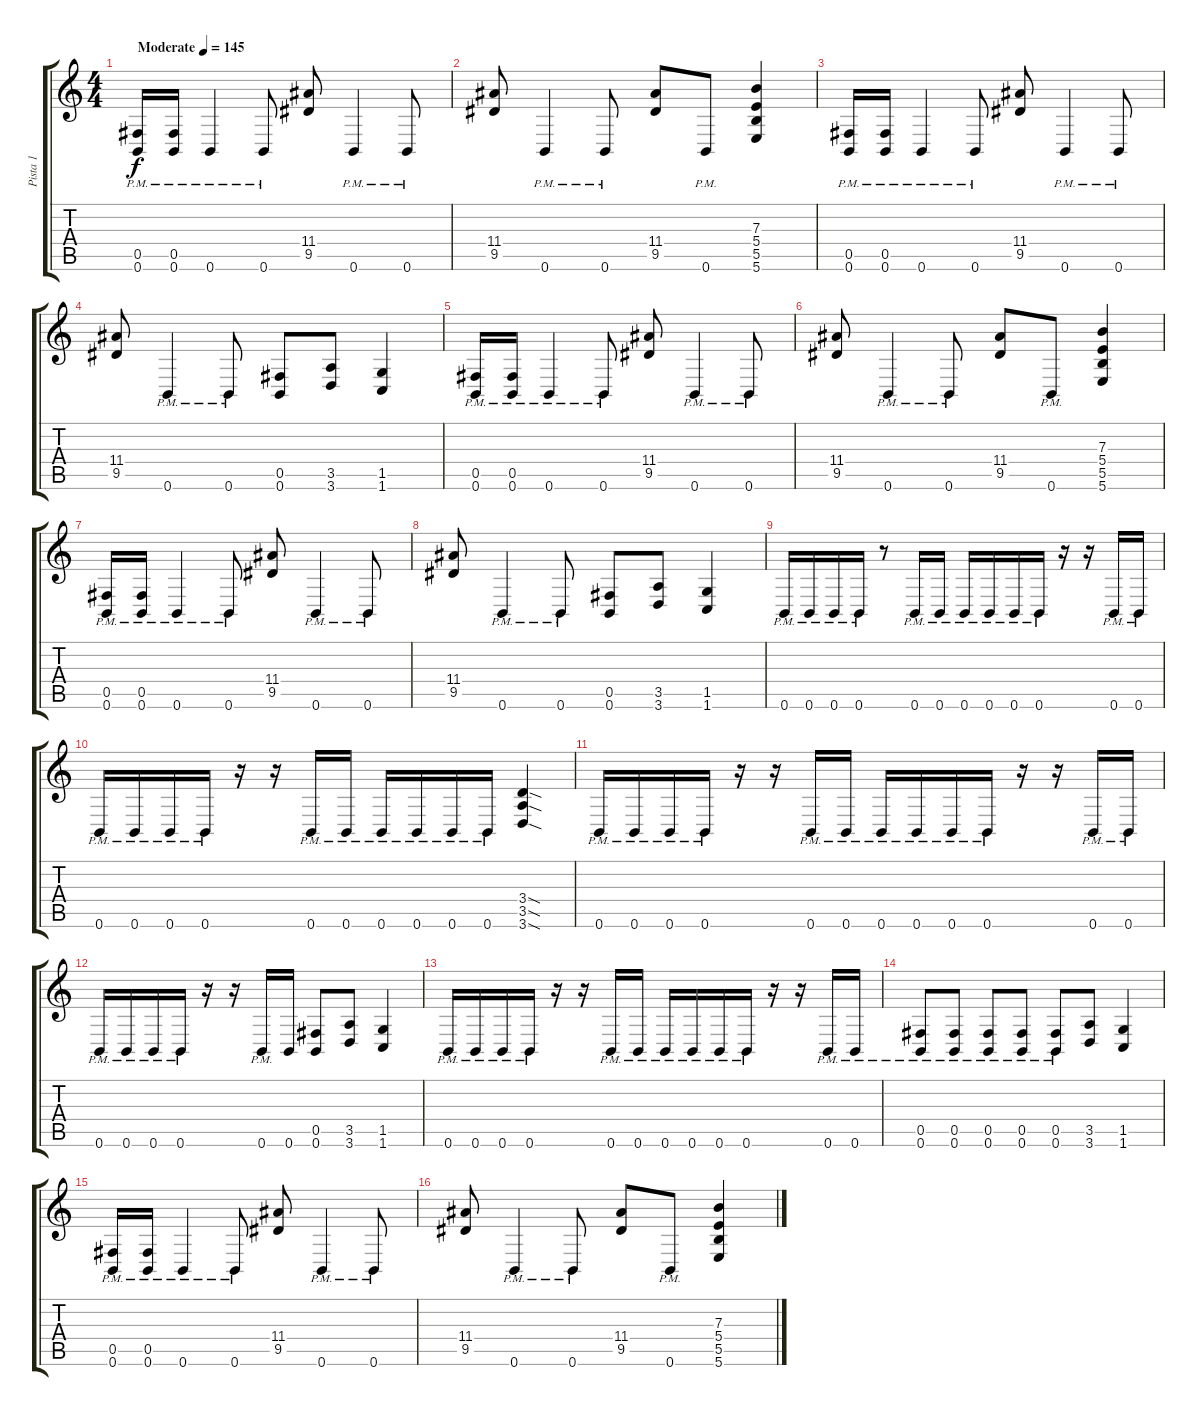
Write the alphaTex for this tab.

\track ("Pista 1" "Pista 1") {instrument distortionguitar}
\staff {score tabs}
\tuning (Db4 Ab4 E3 B2 Gb2 B1) {hide}
\ts (4 4)
\tempo (145 "Moderate")
\clef g2
\ks c
(0.5{pm} 0.6{pm}).16{dy f instrument distortionguitar} (0.5{pm} 0.6{pm}).16 0.6{pm}.4 0.6{pm}.8 (11.4 9.5).8 0.6{pm}.4 0.6{pm}.8 |
(11.4 9.5).8 0.6{pm}.4 0.6{pm}.8 (11.4 9.5).8 0.6{pm}.8 (7.3 5.4 5.5 5.6).4 |
(0.5{pm} 0.6{pm}).16 (0.5{pm} 0.6{pm}).16 0.6{pm}.4 0.6{pm}.8 (11.4 9.5).8 0.6{pm}.4 0.6{pm}.8 |
(11.4 9.5).8 0.6{pm}.4 0.6{pm}.8 (0.5 0.6).8 (3.5 3.6).8 (1.5 1.6).4 |
(0.5{pm} 0.6{pm}).16 (0.5{pm} 0.6{pm}).16 0.6{pm}.4 0.6{pm}.8 (11.4 9.5).8 0.6{pm}.4 0.6{pm}.8 |
(11.4 9.5).8 0.6{pm}.4 0.6{pm}.8 (11.4 9.5).8 0.6{pm}.8 (7.3 5.4 5.5 5.6).4 |
(0.5{pm} 0.6{pm}).16 (0.5{pm} 0.6{pm}).16 0.6{pm}.4 0.6{pm}.8 (11.4 9.5).8 0.6{pm}.4 0.6{pm}.8 |
(11.4 9.5).8 0.6{pm}.4 0.6{pm}.8 (0.5 0.6).8 (3.5 3.6).8 (1.5 1.6).4 |
0.6{pm}.16 0.6{pm}.16 0.6{pm}.16 0.6{pm}.16 r.8 0.6{pm}.16 0.6{pm}.16 0.6{pm}.16 0.6{pm}.16 0.6{pm}.16 0.6{pm}.16 r.16 r.16 0.6{pm}.16 0.6{pm}.16 |
0.6{pm}.16 0.6{pm}.16 0.6{pm}.16 0.6{pm}.16 r.16 r.16 0.6{pm}.16 0.6{pm}.16 0.6{pm}.16 0.6{pm}.16 0.6{pm}.16 0.6{pm}.16 (3.4{sod} 3.5{sod} 3.6{sod}).4 |
0.6{pm}.16 0.6{pm}.16 0.6{pm}.16 0.6{pm}.16 r.16 r.16 0.6{pm}.16 0.6{pm}.16 0.6{pm}.16 0.6{pm}.16 0.6{pm}.16 0.6{pm}.16 r.16 r.16 0.6{pm}.16 0.6{pm}.16 |
0.6{pm}.16 0.6{pm}.16 0.6{pm}.16 0.6{pm}.16 r.16 r.16 0.6{pm}.16 0.6.16 (0.5 0.6).8 (3.5 3.6).8 (1.5 1.6).4 |
0.6{pm}.16 0.6{pm}.16 0.6{pm}.16 0.6{pm}.16 r.16 r.16 0.6{pm}.16 0.6{pm}.16 0.6{pm}.16 0.6{pm}.16 0.6{pm}.16 0.6{pm}.16 r.16 r.16 0.6{pm}.16 0.6{pm}.16 |
(0.5{pm} 0.6{pm}).8 (0.5{pm} 0.6{pm}).8 (0.5{pm} 0.6{pm}).8 (0.5{pm} 0.6{pm}).8 (0.5{pm} 0.6{pm}).8 (3.5 3.6).8 (1.5 1.6).4 |
(0.5{pm} 0.6{pm}).16 (0.5{pm} 0.6{pm}).16 0.6{pm}.4 0.6{pm}.8 (11.4 9.5).8 0.6{pm}.4 0.6{pm}.8 |
(11.4 9.5).8 0.6{pm}.4 0.6{pm}.8 (11.4 9.5).8 0.6{pm}.8 (7.3 5.4 5.5 5.6).4
